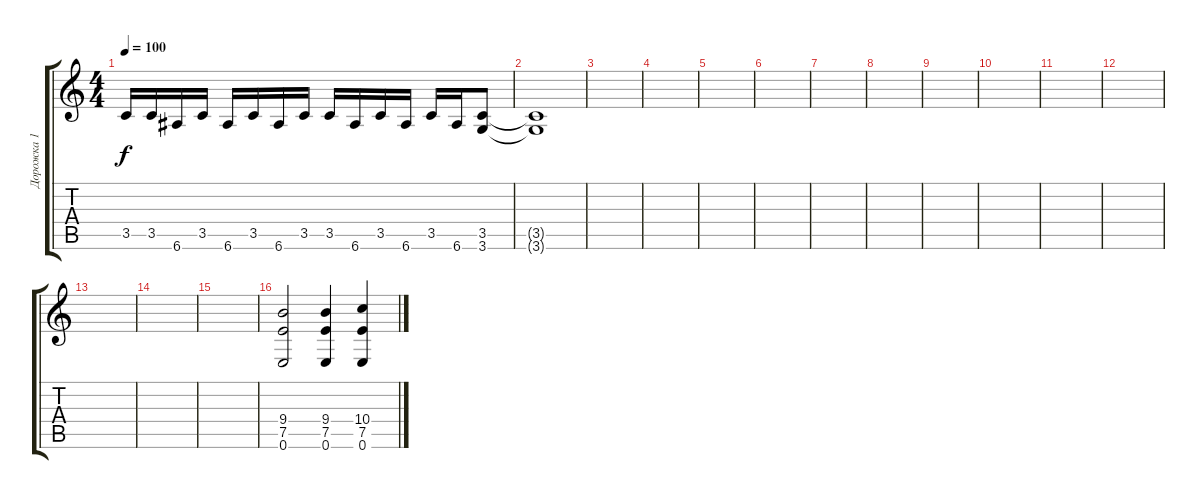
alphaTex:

\track ("Дорожка 1" "Дорожка 1") {instrument distortionguitar}
\staff {score tabs}
\tuning (E4 B3 G3 D3 A2 E2) {hide}
\ts (4 4)
\tempo 100
\clef g2
\ks c
3.5.16{dy f} 3.5.16 6.6.16 3.5.16 6.6.16 3.5.16 6.6.16 3.5.16 3.5.16 6.6.16 3.5.16 6.6.16 3.5.16 6.6.16 (3.5 3.6).8 |
(3.5{t} 3.6{t}).1 |
|
|
|
|
|
|
|
|
|
|
|
|
|
(9.4 7.5 0.6).2 (9.4 7.5 0.6).4 (10.4 7.5 0.6).4
